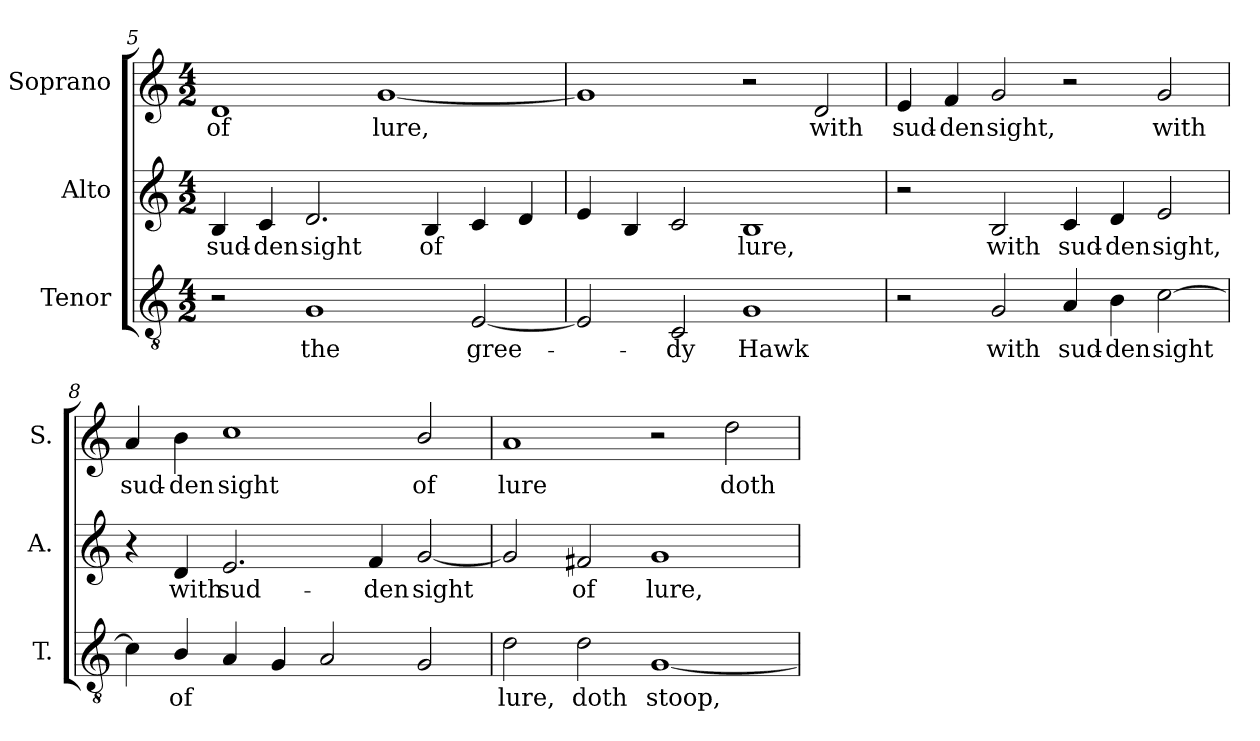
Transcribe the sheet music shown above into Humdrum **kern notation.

**kern	**text	**kern	**text	**kern	**text
*part3	*part3	*part2	*part2	*part1	*part1
*staff3	*staff3	*staff2	*staff2	*staff1	*staff1
*I"Tenor	*	*I"Alto	*	*I"Soprano	*
*I'T.	*	*I'A.	*	*I'S.	*
!!LO:LB:g=z
*clefGv2	*	*clefG2	*	*clefG2	*
*ITrd7c12	*	*	*	*	*
*k[]	*	*k[]	*	*k[]	*
*C:	*	*C:	*	*C:	*
*M4/2	*	*M4/2	*	*M4/2	*
=5	=5	=5	=5	=5	=5
!	!	!	!LO:LY:b:color=#000000	!	!
!	!	!	!	!	!LO:LY:b:color=#000000
2r	.	4Bi/	sud-	1di	of
!	!	!	!LO:LY:b:color=#000000	!	!
.	.	4ci/	-den	.	.
!	!LO:LY:b:color=#000000	!	!	!	!
!	!	!	!LO:LY:b:color=#000000	!	!
1GGi	the	2.di/	sight	.	.
!	!	!	!	!	!LO:LY:b:color=#000000
.	.	.	.	[1gi	lure,
!	!	!	!LO:LY:b:color=#000000	!	!
.	.	4Bi/	of	.	.
!	!LO:LY:b:color=#000000	!	!	!	!
[2EEi/	gree-	4ci/	.	.	.
.	.	4di/	.	.	.
=6	=6	=6	=6	=6	=6
2EEi/]	.	4ei/	.	1gi]	.
.	.	4Bi/	.	.	.
!	!LO:LY:b:color=#000000	!	!	!	!
2CCi/	-dy	2ci/	.	.	.
!	!LO:LY:b:color=#000000	!	!	!	!
!	!	!	!LO:LY:b:color=#000000	!	!
1GGi	Hawk	1Bi	lure,	2r	.
!	!	!	!	!	!LO:LY:b:color=#000000
.	.	.	.	2di/	with
=7	=7	=7	=7	=7	=7
!	!	!	!	!	!LO:LY:b:color=#000000
2r	.	2r	.	4ei/	sud-
!	!	!	!	!	!LO:LY:b:color=#000000
.	.	.	.	4fi/	-den
!	!LO:LY:b:color=#000000	!	!	!	!
!	!	!	!LO:LY:b:color=#000000	!	!
!	!	!	!	!	!LO:LY:b:color=#000000
2GGi/	with	2Bi/	with	2gi/	sight,
!	!LO:LY:b:color=#000000	!	!	!	!
!	!	!	!LO:LY:b:color=#000000	!	!
4AAi/	sud-	4ci/	sud-	2r	.
!	!LO:LY:b:color=#000000	!	!	!	!
!	!	!	!LO:LY:b:color=#000000	!	!
4BBi\	-den	4di/	-den	.	.
!	!LO:LY:b:color=#000000	!	!	!	!
!	!	!	!LO:LY:b:color=#000000	!	!
!	!	!	!	!	!LO:LY:b:color=#000000
[2Ci\	sight	2ei/	sight,	2gi/	with
=8	=8	=8	=8	=8	=8
!	!	!	!	!	!LO:LY:b:color=#000000
4Ci\]	.	4r	.	4ai/	sud-
!	!LO:LY:b:color=#000000	!	!	!	!
!	!	!	!LO:LY:b:color=#000000	!	!
!	!	!	!	!	!LO:LY:b:color=#000000
4BBi/	of	4di/	with	4bi\	-den
!	!	!	!LO:LY:b:color=#000000	!	!
!	!	!	!	!	!LO:LY:b:color=#000000
4AAi/	.	2.ei/	sud-	1cci	sight
4GGi/	.	.	.	.	.
2AAi/	.	.	.	.	.
!	!	!	!LO:LY:b:color=#000000	!	!
.	.	4fi/	-den	.	.
!	!	!	!LO:LY:b:color=#000000	!	!
!	!	!	!	!	!LO:LY:b:color=#000000
2GGi/	.	[2gi/	sight	2bi/	of
!!LO:LB:g=z
=9	=9	=9	=9	=9	=9
!	!LO:LY:b:color=#000000	!	!	!	!
!	!	!	!	!	!LO:LY:b:color=#000000
2Di\	lure,	2gi/]	.	1ai	lure
!	!LO:LY:b:color=#000000	!	!	!	!
!	!	!	!LO:LY:b:color=#000000	!	!
2Di\	doth	2f#Xi/	of	.	.
!	!LO:LY:b:color=#000000	!	!	!	!
!	!	!	!LO:LY:b:color=#000000	!	!
[1GGi	stoop,	1gi	lure,	2r	.
!	!	!	!	!	!LO:LY:b:color=#000000
.	.	.	.	2ddi\	doth
=	=	=	=	=	=
*-	*-	*-	*-	*-	*-
